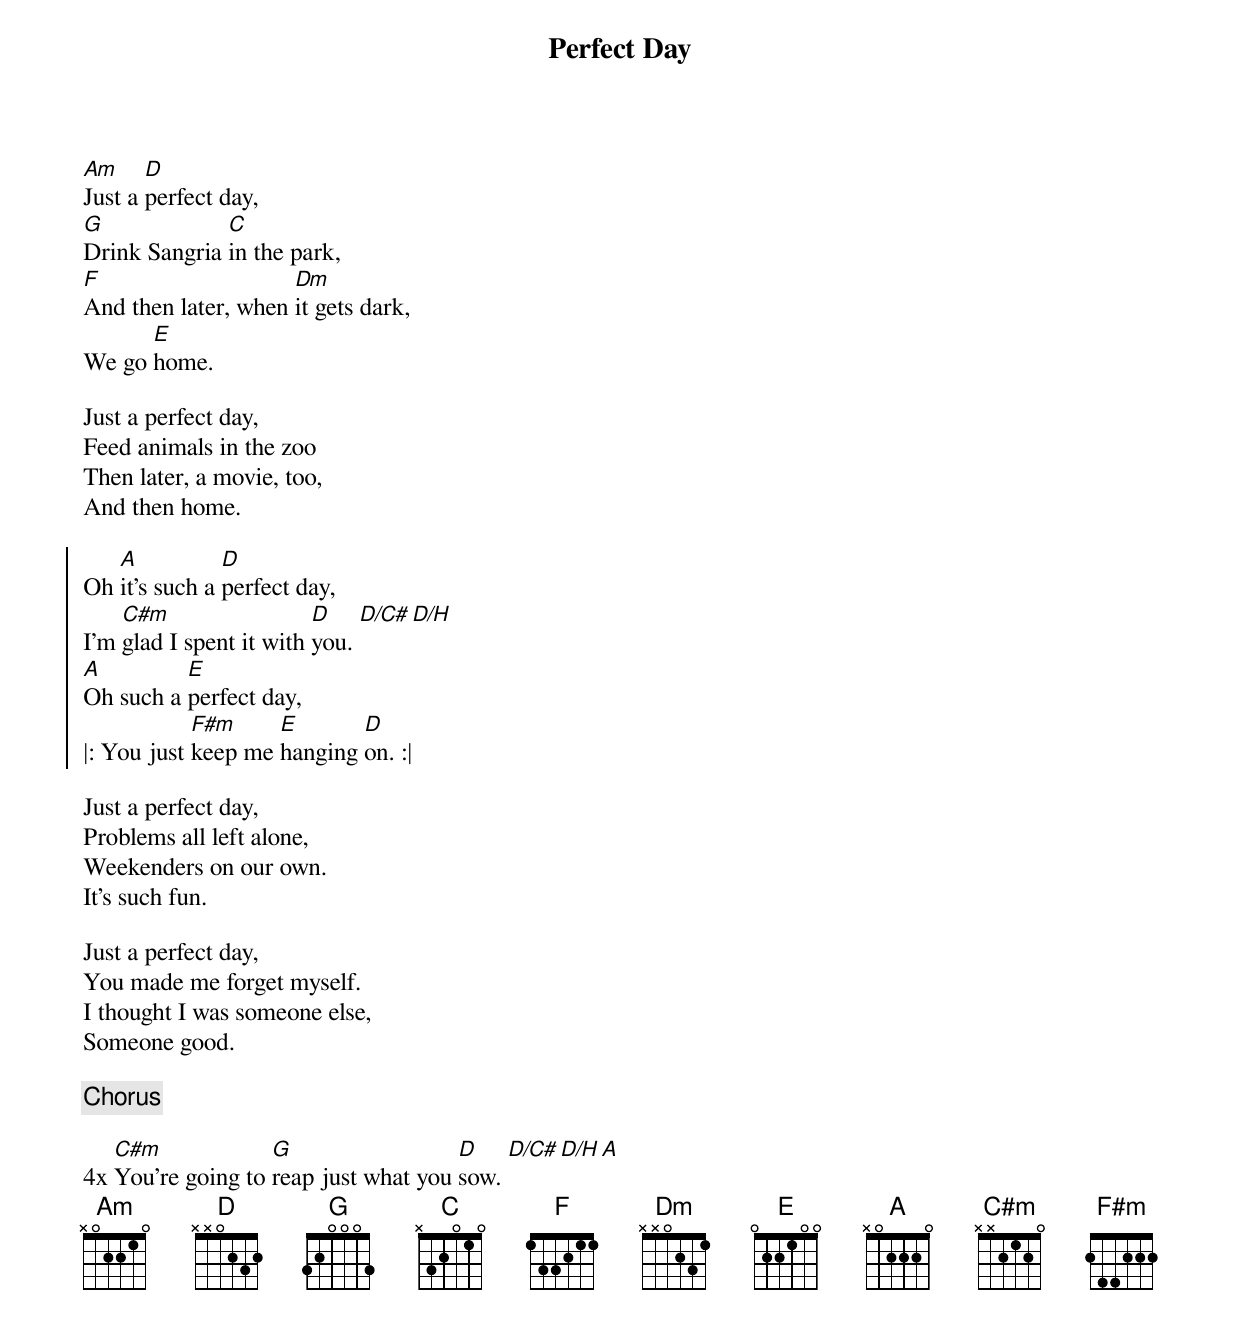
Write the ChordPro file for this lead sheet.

{title: Perfect Day}
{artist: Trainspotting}
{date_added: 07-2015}
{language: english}
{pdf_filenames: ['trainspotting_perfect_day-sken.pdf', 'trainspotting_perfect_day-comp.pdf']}
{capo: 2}
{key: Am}
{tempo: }
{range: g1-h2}
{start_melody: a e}
{start_of_verse}
[Am]Just a [D]perfect day,
[G]Drink Sangria [C]in the park,
[F]And then later, when [Dm]it gets dark,
We go [E]home.
{end_of_verse}

{start_of_verse}
Just a perfect day,
Feed animals in the zoo
Then later, a movie, too,
And then home.
{end_of_verse}

{start_of_chorus}
Oh [A]it's such a [D]perfect day,
I'm [C#m]glad I spent it with [D]you. [D/C#][D/H]
[A]Oh such a [E]perfect day,
|: You just [F#m]keep me [E]hanging [D]on. :|
{end_of_chorus}

{start_of_verse}
Just a perfect day,
Problems all left alone,
Weekenders on our own.
It's such fun.
{end_of_verse}

{start_of_verse}
Just a perfect day,
You made me forget myself.
I thought I was someone else,
Someone good.
{end_of_verse}

{chorus}

4x [C#m]You're going to [G]reap just what you [D]sow. [D/C#][D/H][A]
